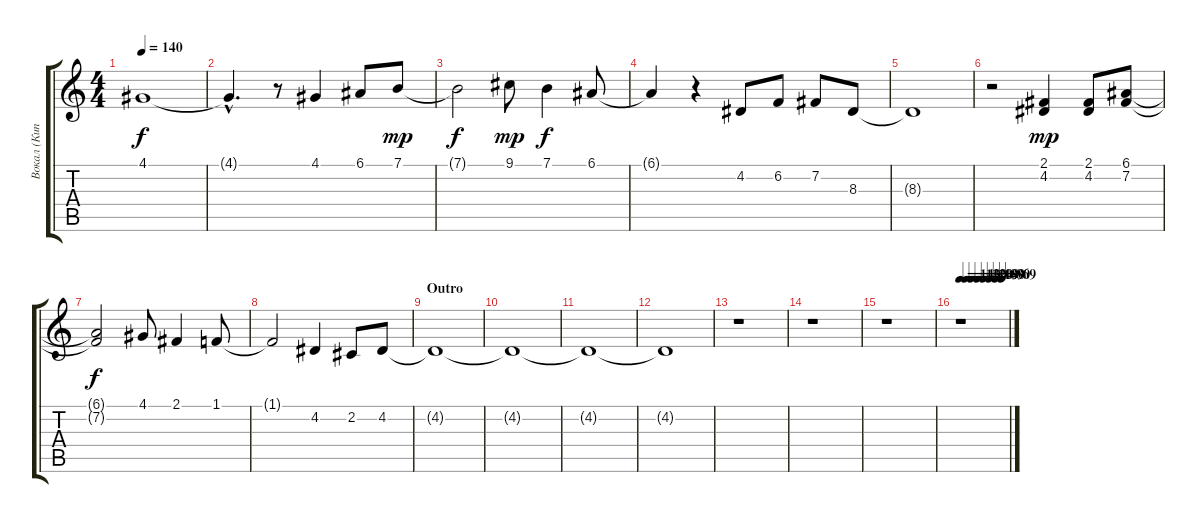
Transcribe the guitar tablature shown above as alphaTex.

\track ("Вокал (Кипелов)" "Вокал (Кип") {instrument lead6voice}
\staff {score tabs}
\tuning (E4 B3 G3 D3 A2 E2) {hide}
\ts (4 4)
\tempo 140
\clef g2
\ks c
4.1{t}.1{dy f} |
4.1{hac t}.4{d} r.8 4.1.4 6.1.8 7.1.8{dy mp} |
7.1{t}.2{dy f} 9.1.8{dy mp} 7.1.4{dy f} 6.1.8 |
6.1{t}.4 r.4 4.2.8 6.2.8 7.2.8 8.3.8 |
8.3{t}.1 |
r.2 (2.1 4.2).4{dy mp} (2.1 4.2).8 (6.1 7.2).8 |
(6.1{t} 7.2{t}).2{dy f} 4.1.8 2.1.4 1.1.8 |
1.1{t}.2 4.2.4 2.2.8 4.2.8 |
\section ("" "Outro")
4.2{t}.1 |
4.2{t}.1 |
4.2{t}.1 |
4.2{t}.1 |
r.1 |
r.1 |
r.1 |
\tempo 140
\tempo (130 0.125)
\tempo (120 0.25)
\tempo (109 0.375)
\tempo (100 0.5)
\tempo (89 0.625)
\tempo (80 0.75)
\tempo (69 0.875)
r.1
